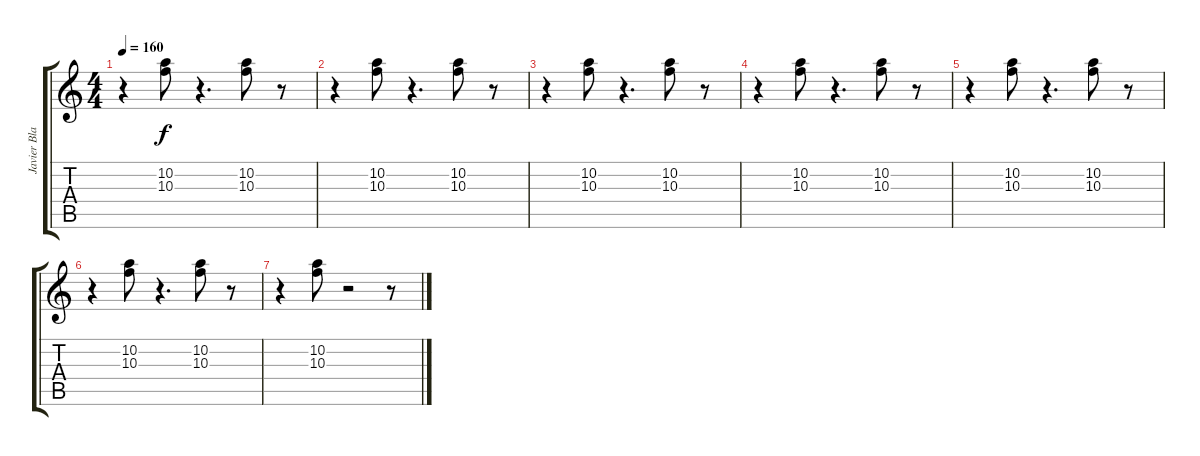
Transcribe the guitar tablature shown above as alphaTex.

\track ("Javier Blake" "Javier Bla") {instrument distortionguitar}
\staff {score tabs}
\tuning (E4 B3 G3 D3 A2 D2) {hide}
\ts (4 4)
\tempo 160
\clef g2
\ks c
r.4{dy f} (10.2 10.3).8 r.4{d} (10.2 10.3).8 r.8 |
r.4 (10.2 10.3).8 r.4{d} (10.2 10.3).8 r.8 |
r.4 (10.2 10.3).8 r.4{d} (10.2 10.3).8 r.8 |
r.4 (10.2 10.3).8 r.4{d} (10.2 10.3).8 r.8 |
r.4 (10.2 10.3).8 r.4{d} (10.2 10.3).8 r.8 |
r.4 (10.2 10.3).8 r.4{d} (10.2 10.3).8 r.8 |
r.4 (10.2 10.3).8 r.2 r.8
